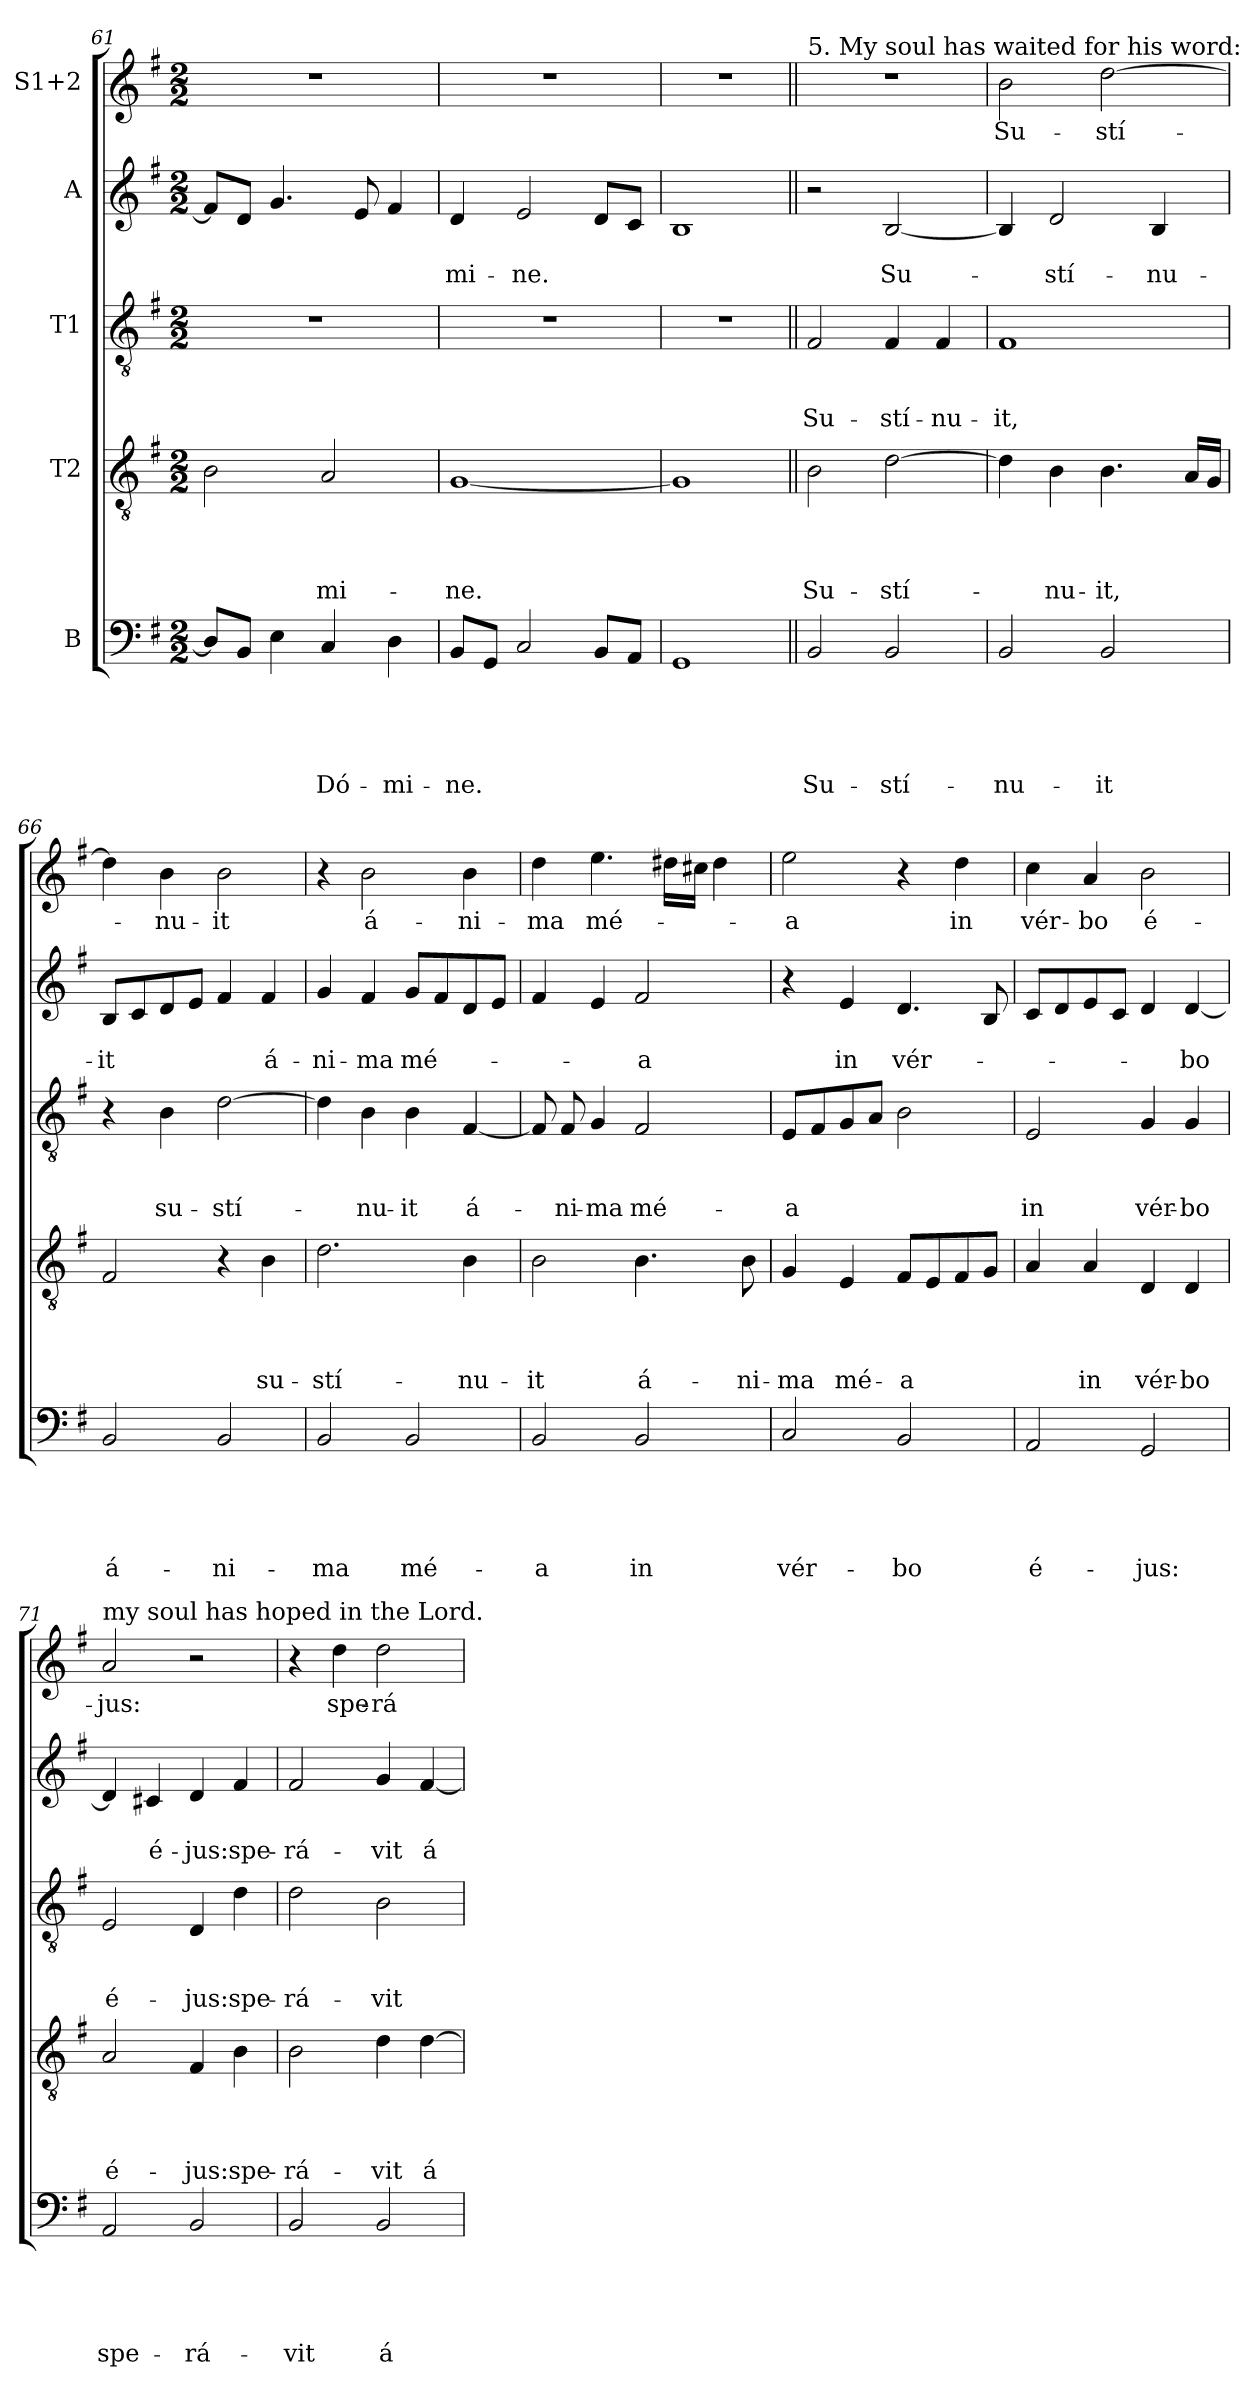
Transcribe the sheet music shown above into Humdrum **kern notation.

**kern	**text	**text	**text	**text	**text	**kern	**text	**text	**text	**text	**kern	**text	**text	**text	**kern	**text	**text	**kern	**text
*part5	*part5	*part5	*part5	*part5	*part5	*part4	*part4	*part4	*part4	*part4	*part3	*part3	*part3	*part3	*part2	*part2	*part2	*part1	*part1
*staff5	*staff5	*staff5	*staff5	*staff5	*staff5	*staff4	*staff4	*staff4	*staff4	*staff4	*staff3	*staff3	*staff3	*staff3	*staff2	*staff2	*staff2	*staff1	*staff1
*I"B	*	*	*	*	*	*I"T2	*	*	*	*	*I"T1	*	*	*	*I"A	*	*	*I"S1+2	*
!!LO:PB:g=z
*clefF4	*	*	*	*	*	*clefGv2	*	*	*	*	*clefGv2	*	*	*	*clefG2	*	*	*clefG2	*
*k[f#]	*	*	*	*	*	*k[f#]	*	*	*	*	*k[f#]	*	*	*	*k[f#]	*	*	*k[f#]	*
*G:	*	*	*	*	*	*G:	*	*	*	*	*G:	*	*	*	*G:	*	*	*G:	*
*M2/2	*	*	*	*	*	*M2/2	*	*	*	*	*M2/2	*	*	*	*M2/2	*	*	*M2/2	*
=61	=61	=61	=61	=61	=61	=61	=61	=61	=61	=61	=61	=61	=61	=61	=61	=61	=61	=61	=61
8D/L]	.	.	.	.	.	2B\	.	.	.	.	1r	.	.	.	8f#/L]	.	.	1r	.
8BB/J	.	.	.	.	.	.	.	.	.	.	.	.	.	.	8d/J	.	.	.	.
4E\	.	.	.	.	.	.	.	.	.	.	.	.	.	.	4.g/	.	.	.	.
!	!	!	!	!	!LO:LY:b	!	!	!	!	!LO:LY:b	!	!	!	!	!	!	!	!	!
4C/	.	.	.	.	Dó-	2A/	.	.	.	-mi-	.	.	.	.	.	.	.	.	.
.	.	.	.	.	.	.	.	.	.	.	.	.	.	.	8e/	.	.	.	.
!	!	!	!	!	!LO:LY:b	!	!	!	!	!	!	!	!	!	!	!	!	!	!
4D\	.	.	.	.	-mi-	.	.	.	.	.	.	.	.	.	4f#/	.	.	.	.
=62	=62	=62	=62	=62	=62	=62	=62	=62	=62	=62	=62	=62	=62	=62	=62	=62	=62	=62	=62
!	!	!	!	!	!LO:LY:b	!	!	!	!	!LO:LY:b	!	!	!	!	!	!	!LO:LY:b	!	!
8BB/L	.	.	.	.	-ne.	[1G	.	.	.	-ne.	1r	.	.	.	4d/	.	-mi-	1r	.
8GG/J	.	.	.	.	.	.	.	.	.	.	.	.	.	.	.	.	.	.	.
!	!	!	!	!	!	!	!	!	!	!	!	!	!	!	!	!	!LO:LY:b	!	!
2C/	.	.	.	.	.	.	.	.	.	.	.	.	.	.	2e/	.	-ne.	.	.
8BB/L	.	.	.	.	.	.	.	.	.	.	.	.	.	.	8d/L	.	.	.	.
8AA/J	.	.	.	.	.	.	.	.	.	.	.	.	.	.	8c/J	.	.	.	.
=63	=63	=63	=63	=63	=63	=63	=63	=63	=63	=63	=63	=63	=63	=63	=63	=63	=63	=63	=63
1GG	.	.	.	.	.	1G]	.	.	.	.	1r	.	.	.	1B	.	.	1r	.
=64||	=64||	=64||	=64||	=64||	=64||	=64||	=64||	=64||	=64||	=64||	=64||	=64||	=64||	=64||	=64||	=64||	=64||	=64||	=64||
!	!	!	!	!	!	!	!	!	!	!	!	!	!	!	!	!	!	!LO:TX:a:t=5. My soul has waited for his word&colon;	!
!	!	!	!	!	!LO:LY:b	!	!	!	!	!LO:LY:b	!	!	!	!LO:LY:b	!	!	!	!	!
2BB/	.	.	.	.	Su-	2B\	.	.	.	Su-	2F#/	.	.	Su-	2r	.	.	1r	.
!	!	!	!	!	!LO:LY:b	!	!	!	!	!LO:LY:b	!	!	!	!LO:LY:b	!	!	!LO:LY:b	!	!
2BB/	.	.	.	.	-stí-	[2d\	.	.	.	-stí-	4F#/	.	.	-stí-	[2B/	.	Su-	.	.
!	!	!	!	!	!	!	!	!	!	!	!	!	!	!LO:LY:b	!	!	!	!	!
.	.	.	.	.	.	.	.	.	.	.	4F#/	.	.	-nu-	.	.	.	.	.
=65	=65	=65	=65	=65	=65	=65	=65	=65	=65	=65	=65	=65	=65	=65	=65	=65	=65	=65	=65
!	!	!	!	!	!LO:LY:b	!	!	!	!	!	!	!	!	!LO:LY:b	!	!	!	!	!LO:LY:b
2BB/	.	.	.	.	-nu-	4d\]	.	.	.	.	1F#	.	.	-it,	4B/]	.	.	2b\	Su-
!	!	!	!	!	!	!	!	!	!	!LO:LY:b	!	!	!	!	!	!	!LO:LY:b	!	!
.	.	.	.	.	.	4B\	.	.	.	-nu-	.	.	.	.	2d/	.	-stí-	.	.
!	!	!	!	!	!LO:LY:b	!	!	!	!	!LO:LY:b	!	!	!	!	!	!	!	!	!LO:LY:b
2BB/	.	.	.	.	-it	4.B\	.	.	.	-it,	.	.	.	.	.	.	.	[2dd\	-stí-
!	!	!	!	!	!	!	!	!	!	!	!	!	!	!	!	!	!LO:LY:b	!	!
.	.	.	.	.	.	.	.	.	.	.	.	.	.	.	4B/	.	-nu-	.	.
.	.	.	.	.	.	16A/LL	.	.	.	.	.	.	.	.	.	.	.	.	.
.	.	.	.	.	.	16G/JJ	.	.	.	.	.	.	.	.	.	.	.	.	.
=66	=66	=66	=66	=66	=66	=66	=66	=66	=66	=66	=66	=66	=66	=66	=66	=66	=66	=66	=66
!	!	!	!	!	!LO:LY:b	!	!	!	!	!	!	!	!	!	!	!	!LO:LY:b	!	!
2BB/	.	.	.	.	á-	2F#/	.	.	.	.	4r	.	.	.	8B/L	.	-it	4dd\]	.
.	.	.	.	.	.	.	.	.	.	.	.	.	.	.	8c/	.	.	.	.
!	!	!	!	!	!	!	!	!	!	!	!	!	!	!LO:LY:b	!	!	!	!	!LO:LY:b
.	.	.	.	.	.	.	.	.	.	.	4B\	.	.	su-	8d/	.	.	4b\	-nu-
.	.	.	.	.	.	.	.	.	.	.	.	.	.	.	8e/J	.	.	.	.
!	!	!	!	!	!LO:LY:b	!	!	!	!	!	!	!	!	!LO:LY:b	!	!	!	!	!LO:LY:b
2BB/	.	.	.	.	-ni-	4r	.	.	.	.	[2d\	.	.	-stí-	4f#/	.	.	2b\	-it
!	!	!	!	!	!	!	!	!	!	!LO:LY:b	!	!	!	!	!	!	!LO:LY:b	!	!
.	.	.	.	.	.	4B\	.	.	.	su-	.	.	.	.	4f#/	.	á-	.	.
!!LO:LB:g=z
=67	=67	=67	=67	=67	=67	=67	=67	=67	=67	=67	=67	=67	=67	=67	=67	=67	=67	=67	=67
!	!	!	!	!	!LO:LY:b	!	!	!	!	!LO:LY:b	!	!	!	!	!	!	!LO:LY:b	!	!
2BB/	.	.	.	.	-ma	2.d\	.	.	.	-stí-	4d\]	.	.	.	4g/	.	-ni-	4r	.
!	!	!	!	!	!	!	!	!	!	!	!	!	!	!LO:LY:b	!	!	!LO:LY:b	!	!LO:LY:b
.	.	.	.	.	.	.	.	.	.	.	4B\	.	.	-nu-	4f#/	.	-ma	2b\	á-
!	!	!	!	!	!LO:LY:b	!	!	!	!	!	!	!	!	!LO:LY:b	!	!	!LO:LY:b	!	!
2BB/	.	.	.	.	mé-	.	.	.	.	.	4B\	.	.	-it	8g/L	.	mé-	.	.
.	.	.	.	.	.	.	.	.	.	.	.	.	.	.	8f#/	.	.	.	.
!	!	!	!	!	!	!	!	!	!	!LO:LY:b	!	!	!	!LO:LY:b	!	!	!	!	!LO:LY:b
.	.	.	.	.	.	4B\	.	.	.	-nu-	[4F#/	.	.	á-	8d/	.	.	4b\	-ni-
.	.	.	.	.	.	.	.	.	.	.	.	.	.	.	8e/J	.	.	.	.
=68	=68	=68	=68	=68	=68	=68	=68	=68	=68	=68	=68	=68	=68	=68	=68	=68	=68	=68	=68
!	!	!	!	!	!LO:LY:b	!	!	!	!	!LO:LY:b	!	!	!	!	!	!	!	!	!LO:LY:b
2BB/	.	.	.	.	-a	2B\	.	.	.	-it	8F#/]	.	.	.	4f#/	.	.	4dd\	-ma
!	!	!	!	!	!	!	!	!	!	!	!	!	!	!LO:LY:b	!	!	!	!	!
.	.	.	.	.	.	.	.	.	.	.	8F#/	.	.	-ni-	.	.	.	.	.
!	!	!	!	!	!	!	!	!	!	!	!	!	!	!LO:LY:b	!	!	!	!	!LO:LY:b
.	.	.	.	.	.	.	.	.	.	.	4G/	.	.	-ma	4e/	.	.	4.ee\	mé-
!	!	!	!	!	!LO:LY:b	!	!	!	!	!LO:LY:b	!	!	!	!LO:LY:b	!	!	!LO:LY:b	!	!
2BB/	.	.	.	.	in	4.B\	.	.	.	á-	2F#/	.	.	mé-	2f#/	.	-a	.	.
.	.	.	.	.	.	.	.	.	.	.	.	.	.	.	.	.	.	16dd#i\LL	.
.	.	.	.	.	.	.	.	.	.	.	.	.	.	.	.	.	.	16cc#i\JJ	.
.	.	.	.	.	.	.	.	.	.	.	.	.	.	.	.	.	.	4dd#i\	.
!	!	!	!	!	!	!	!	!	!	!LO:LY:b	!	!	!	!	!	!	!	!	!
.	.	.	.	.	.	8B\	.	.	.	-ni-	.	.	.	.	.	.	.	.	.
=69	=69	=69	=69	=69	=69	=69	=69	=69	=69	=69	=69	=69	=69	=69	=69	=69	=69	=69	=69
!	!	!	!	!	!LO:LY:b	!	!	!	!	!LO:LY:b	!	!	!	!LO:LY:b	!	!	!	!	!LO:LY:b
2C/	.	.	.	.	vér-	4G/	.	.	.	-ma	8E/L	.	.	-a	4r	.	.	2ee\	-a
.	.	.	.	.	.	.	.	.	.	.	8F#/	.	.	.	.	.	.	.	.
!	!	!	!	!	!	!	!	!	!	!LO:LY:b	!	!	!	!	!	!	!LO:LY:b	!	!
.	.	.	.	.	.	4E/	.	.	.	mé-	8G/	.	.	.	4e/	.	in	.	.
.	.	.	.	.	.	.	.	.	.	.	8A/J	.	.	.	.	.	.	.	.
!	!	!	!	!	!LO:LY:b	!	!	!	!	!LO:LY:b	!	!	!	!	!	!	!LO:LY:b	!	!
2BB/	.	.	.	.	-bo	8F#/L	.	.	.	-a	2B\	.	.	.	4.d/	.	vér-	4r	.
.	.	.	.	.	.	8E/	.	.	.	.	.	.	.	.	.	.	.	.	.
!	!	!	!	!	!	!	!	!	!	!	!	!	!	!	!	!	!	!	!LO:LY:b
.	.	.	.	.	.	8F#/	.	.	.	.	.	.	.	.	.	.	.	4dd\	in
.	.	.	.	.	.	8G/J	.	.	.	.	.	.	.	.	8B/	.	.	.	.
=70	=70	=70	=70	=70	=70	=70	=70	=70	=70	=70	=70	=70	=70	=70	=70	=70	=70	=70	=70
!	!	!	!	!	!LO:LY:b	!	!	!	!	!	!	!	!	!LO:LY:b	!	!	!	!	!LO:LY:b
2AA/	.	.	.	.	é-	4A/	.	.	.	.	2E/	.	.	in	8c/L	.	.	4cc\	vér-
.	.	.	.	.	.	.	.	.	.	.	.	.	.	.	8d/	.	.	.	.
!	!	!	!	!	!	!	!	!	!	!LO:LY:b	!	!	!	!	!	!	!	!	!LO:LY:b
.	.	.	.	.	.	4A/	.	.	.	in	.	.	.	.	8e/	.	.	4a/	-bo
.	.	.	.	.	.	.	.	.	.	.	.	.	.	.	8c/J	.	.	.	.
!	!	!	!	!	!LO:LY:b	!	!	!	!	!LO:LY:b	!	!	!	!LO:LY:b	!	!	!	!	!LO:LY:b
2GG/	.	.	.	.	-jus:	4D/	.	.	.	vér-	4G/	.	.	vér-	4d/	.	.	2b\	é-
!	!	!	!	!	!	!	!	!	!	!LO:LY:b	!	!	!	!LO:LY:b	!	!	!LO:LY:b	!	!
.	.	.	.	.	.	4D/	.	.	.	-bo	4G/	.	.	-bo	[4d/	.	-bo	.	.
=71	=71	=71	=71	=71	=71	=71	=71	=71	=71	=71	=71	=71	=71	=71	=71	=71	=71	=71	=71
!	!	!	!	!	!	!	!	!	!	!	!	!	!	!	!	!	!	!LO:TX:a:t=my soul has hoped in the Lord.	!
!	!	!	!	!	!LO:LY:b	!	!	!	!	!LO:LY:b	!	!	!	!LO:LY:b	!	!	!	!	!LO:LY:b
2AA/	.	.	.	.	spe-	2A/	.	.	.	é-	2E/	.	.	é-	4d/]	.	.	2a/	-jus:
!	!	!	!	!	!	!	!	!	!	!	!	!	!	!	!	!	!LO:LY:b	!	!
.	.	.	.	.	.	.	.	.	.	.	.	.	.	.	4c#i/	.	é-	.	.
!	!	!	!	!	!LO:LY:b	!	!	!	!	!LO:LY:b	!	!	!	!LO:LY:b	!	!	!LO:LY:b	!	!
2BB/	.	.	.	.	-rá-	4F#/	.	.	.	-jus:	4D/	.	.	-jus:	4d/	.	-jus:	2r	.
!	!	!	!	!	!	!	!	!	!	!LO:LY:b	!	!	!	!LO:LY:b	!	!	!LO:LY:b	!	!
.	.	.	.	.	.	4B\	.	.	.	spe-	4d\	.	.	spe-	4f#/	.	spe-	.	.
!!LO:PB:g=z
=72	=72	=72	=72	=72	=72	=72	=72	=72	=72	=72	=72	=72	=72	=72	=72	=72	=72	=72	=72
!	!	!	!	!	!LO:LY:b	!	!	!	!	!LO:LY:b	!	!	!	!LO:LY:b	!	!	!LO:LY:b	!	!
2BB/	.	.	.	.	-vit	2B\	.	.	.	-rá-	2d\	.	.	-rá-	2f#/	.	-rá-	4r	.
!	!	!	!	!	!	!	!	!	!	!	!	!	!	!	!	!	!	!	!LO:LY:b
.	.	.	.	.	.	.	.	.	.	.	.	.	.	.	.	.	.	4dd\	spe-
!	!	!	!	!	!LO:LY:b	!	!	!	!	!LO:LY:b	!	!	!	!LO:LY:b	!	!	!LO:LY:b	!	!LO:LY:b
2BB/	.	.	.	.	á-	4d\	.	.	.	-vit	2B\	.	.	-vit	4g/	.	-vit	2dd\	-rá-
!	!	!	!	!	!	!	!	!	!	!LO:LY:b	!	!	!	!	!	!	!LO:LY:b	!	!
.	.	.	.	.	.	[4d\	.	.	.	á-	.	.	.	.	[4f#/	.	á-	.	.
=	=	=	=	=	=	=	=	=	=	=	=	=	=	=	=	=	=	=	=
*-	*-	*-	*-	*-	*-	*-	*-	*-	*-	*-	*-	*-	*-	*-	*-	*-	*-	*-	*-
